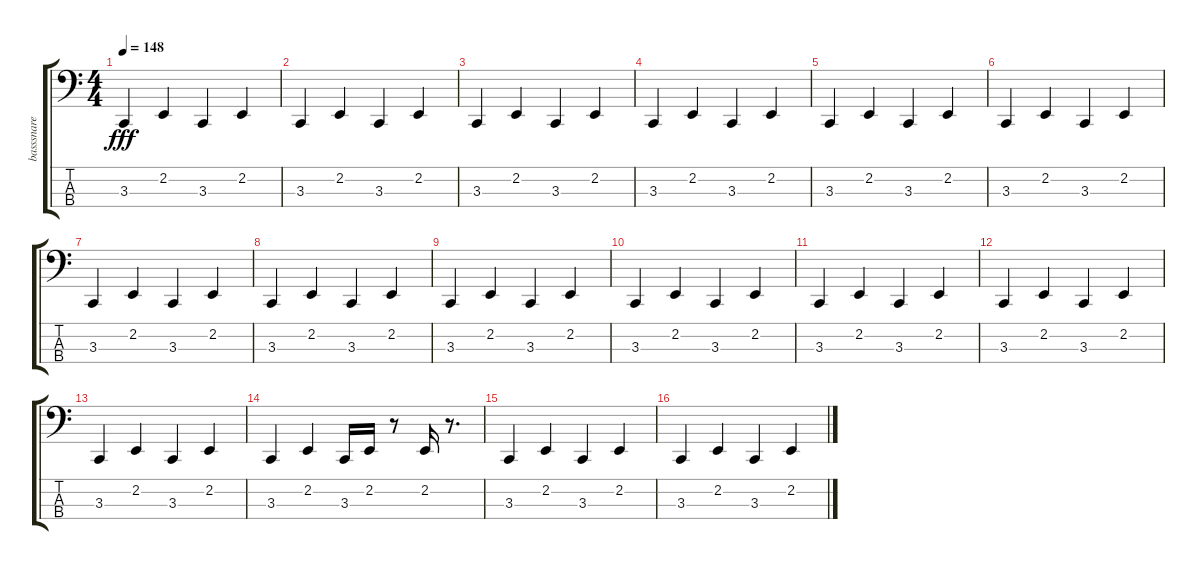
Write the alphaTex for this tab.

\track ("basssnare" "basssnare") {instrument acousticgrandpiano}
\staff {score tabs}
\tuning (G2 D2 A1 E1) {hide}
\ts (4 4)
\tempo 148
\clef f4
\ks c
3.3.4{dy fff} 2.2.4 3.3.4 2.2.4 |
3.3.4 2.2.4 3.3.4 2.2.4 |
3.3.4 2.2.4 3.3.4 2.2.4 |
3.3.4 2.2.4 3.3.4 2.2.4 |
3.3.4 2.2.4 3.3.4 2.2.4 |
3.3.4 2.2.4 3.3.4 2.2.4 |
3.3.4 2.2.4 3.3.4 2.2.4 |
3.3.4 2.2.4 3.3.4 2.2.4 |
3.3.4 2.2.4 3.3.4 2.2.4 |
3.3.4 2.2.4 3.3.4 2.2.4 |
3.3.4 2.2.4 3.3.4 2.2.4 |
3.3.4 2.2.4 3.3.4 2.2.4 |
3.3.4 2.2.4 3.3.4 2.2.4 |
3.3.4 2.2.4 3.3.16 2.2.16 r.8 2.2.16 r.8{d} |
3.3.4 2.2.4 3.3.4 2.2.4 |
3.3.4 2.2.4 3.3.4 2.2.4
